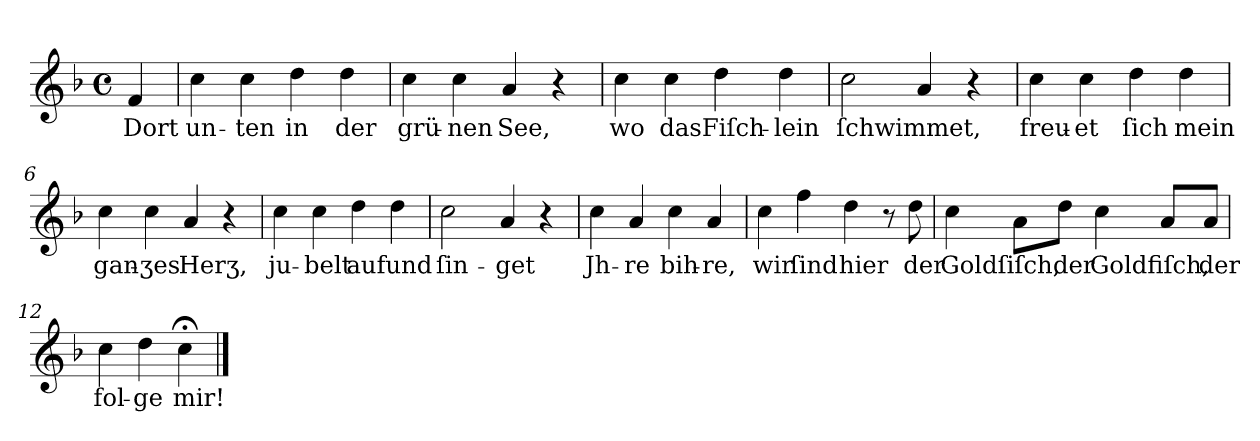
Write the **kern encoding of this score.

**kern	**text
*part1	*part1
*staff1	*staff1
*clefG2	*
*k[b-]	*
*F:	*
*M4/4	*
*met(c)	*
=	=
4f	Dort
=1	=1
4cc	un-
4cc	-ten
4dd	in
4dd	der
=2	=2
4cc	grü-
4cc	-nen
4a	See,
4r	.
=3	=3
4cc	wo
4cc	das
4dd	Fiſch-
4dd	-lein
=4	=4
2cc	ſchwimmet,
4a	.
4r	.
=5	=5
4cc	freu-
4cc	-et
4dd	ſich
4dd	mein
=6	=6
4cc	gan-
4cc	-ʒes
4a	Herʒ,
4r	.
=7	=7
4cc	ju-
4cc	-belt
4dd	auf
4dd	und
=8	=8
2cc	ſin-
4a	-get
4r	.
=9	=9
4cc	Jh-
4a	-re
4cc	bih-
4a	-re,
=10	=10
4cc	wir
4ff	ſind
4dd	hier
8r	.
8dd	der
=11	=11
4cc	Goldſiſch,
8a\L	.
8dd\J	der
4cc	Goldfiſch,
8a/L	.
8a/J	der
=12	=12
4cc	fol-
4dd	-ge
4cc;<	mir!
==	==
*-	*-
